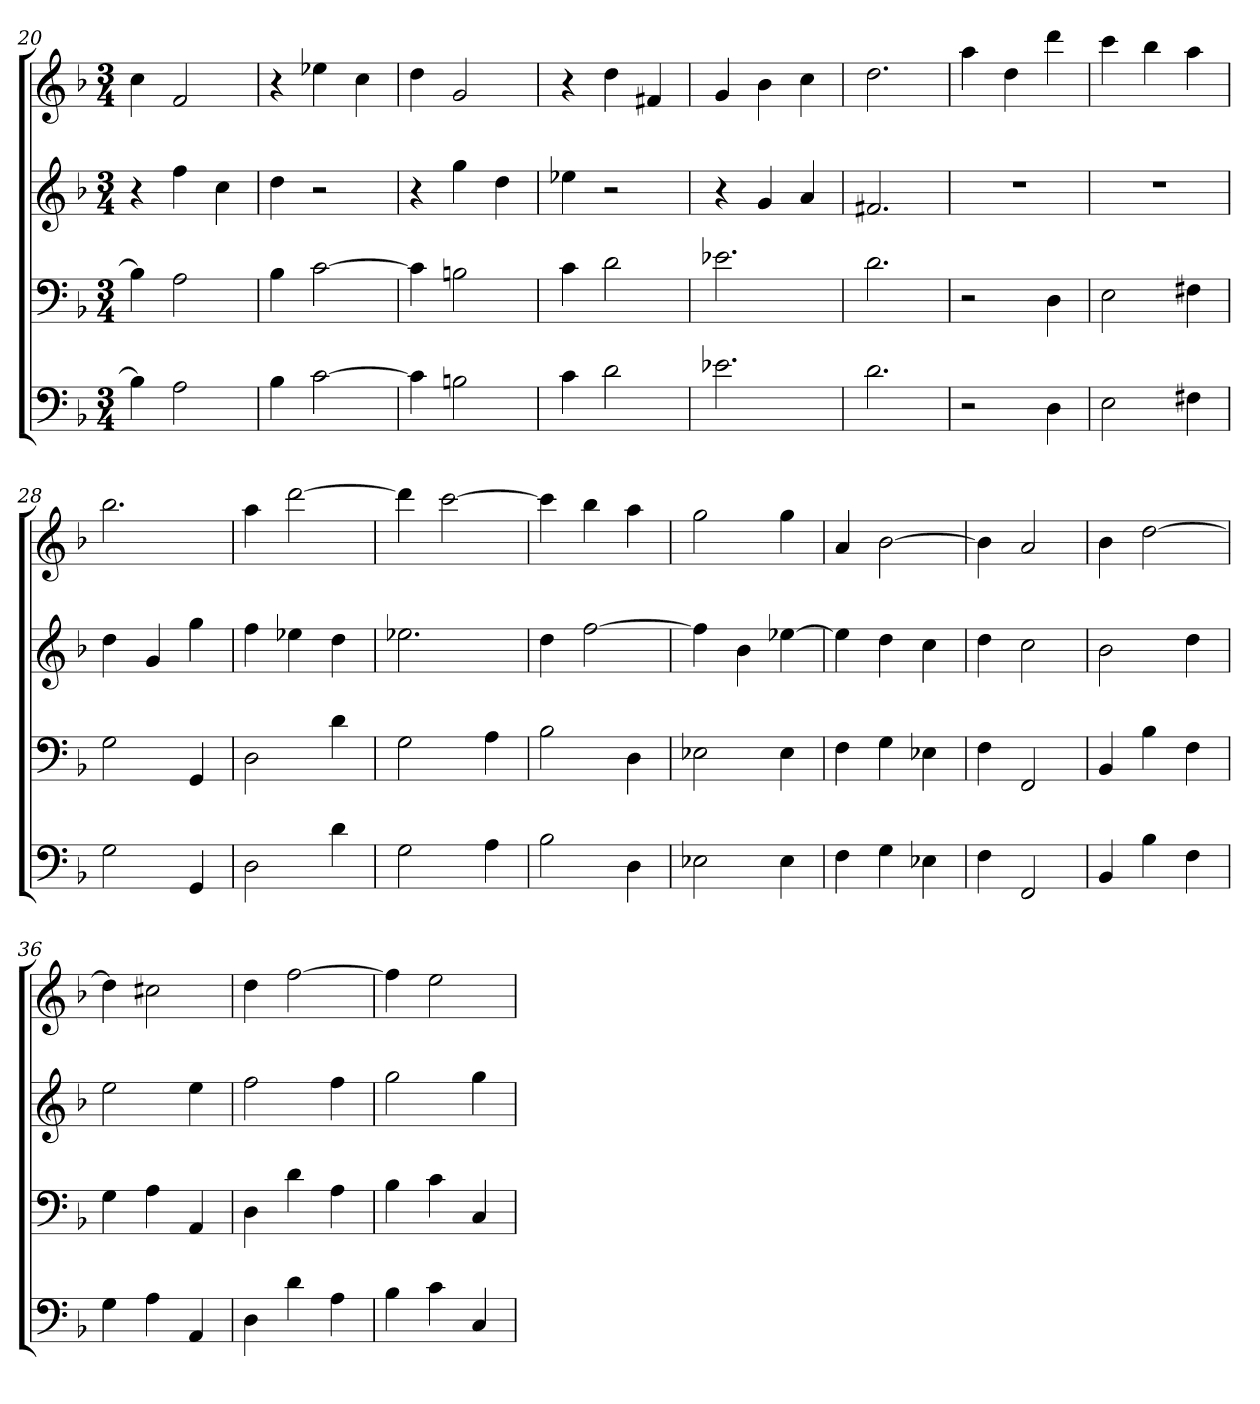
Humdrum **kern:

**kern	**kern	**kern	**kern
*part4	*part3	*part2	*part1
*staff4	*staff3	*staff2	*staff1
*k[b-]	*k[b-]	*k[b-]	*k[b-]
*d:	*d:	*d:	*d:
*M3/4	*M3/4	*M3/4	*M3/4
=20	=20	=20	=20
4B-]	4B-]	4r	4cc
2A	2A	4ff	2f
.	.	4cc	.
=21	=21	=21	=21
4B-	4B-	4dd	4r
[2c	[2c	2r	4ee-X
.	.	.	4cc
=22	=22	=22	=22
4c]	4c]	4r	4dd
2Bn	2Bn	4gg	2g
.	.	4dd	.
=23	=23	=23	=23
4c	4c	4ee-X	4r
2d	2d	2r	4dd
.	.	.	4f#X
=24	=24	=24	=24
2.e-X	2.e-X	4r	4g
.	.	4g	4b-
.	.	4a	4cc
=25	=25	=25	=25
2.d	2.d	2.f#X	2.dd
=26	=26	=26	=26
2r	2r	2.r	4aa
.	.	.	4dd
4D	4D	.	4ddd
=27	=27	=27	=27
2E	2E	2.r	4ccc
.	.	.	4bb-
4F#X	4F#X	.	4aa
=28	=28	=28	=28
2G	2G	4dd	2.bb-
.	.	4g	.
4GG	4GG	4gg	.
=29	=29	=29	=29
2D	2D	4ff	4aa
.	.	4ee-X	[2ddd
4d	4d	4dd	.
=30	=30	=30	=30
2G	2G	2.ee-X	4ddd]
.	.	.	[2ccc
4A	4A	.	.
=31	=31	=31	=31
2B-	2B-	4dd	4ccc]
.	.	[2ff	4bb-
4D	4D	.	4aa
=32	=32	=32	=32
2E-X	2E-X	4ff]	2gg
.	.	4b-	.
4E-	4E-	[4ee-X	4gg
=33	=33	=33	=33
4F	4F	4ee-]	4a
4G	4G	4dd	[2b-
4E-X	4E-X	4cc	.
=34	=34	=34	=34
4F	4F	4dd	4b-]
2FF	2FF	2cc	2a
=35	=35	=35	=35
4BB-	4BB-	2b-	4b-
4B-	4B-	.	[2dd
4F	4F	4dd	.
=36	=36	=36	=36
4G	4G	2ee	4dd]
4A	4A	.	2cc#X
4AA	4AA	4ee	.
=37	=37	=37	=37
4D	4D	2ff	4dd
4d	4d	.	[2ff
4A	4A	4ff	.
=38	=38	=38	=38
4B-	4B-	2gg	4ff]
4c	4c	.	2ee
4C	4C	4gg	.
=	=	=	=
*-	*-	*-	*-
